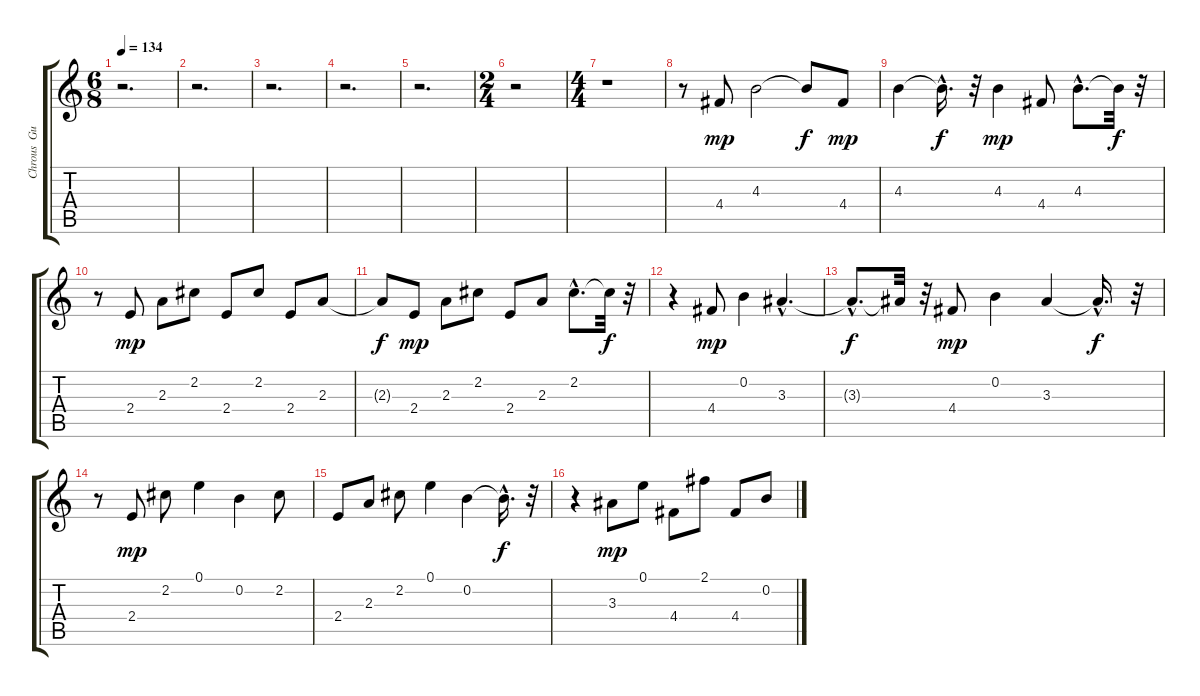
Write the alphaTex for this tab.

\track ("Chrous  Guitar 1" "Chrous  Gu") {instrument electricguitarclean}
\staff {score tabs}
\tuning (E4 B3 G3 D3 A2 E2) {hide}
\ts (6 8)
\tempo 134
\clef g2
\ks c
r.2{d dy mp} |
r.2{d} |
r.2{d} |
r.2{d} |
r.2{d} |
\ts (2 4)
r.2 |
\ts (4 4)
r.1 |
r.8 4.4.8{instrument electricguitarclean} 4.3.2 4.3{t}.8{dy f} 4.4.8{dy mp} |
4.3.4 4.3{hac t}.16{d dy f} r.32 4.3.4{dy mp} 4.4.8 4.3{hac}.8{d} 4.3{t}.32{dy f} r.32 |
r.8 2.4.8{dy mp} 2.3.8 2.2.8 2.4.8 2.2.8 2.4.8 2.3.8 |
2.3{t}.8{dy f} 2.4.8{dy mp} 2.3.8 2.2.8 2.4.8 2.3.8 2.2{hac}.8{d} 2.2{t}.32{dy f} r.32 |
r.4 4.4.8{dy mp} 0.2.4 3.3{hac}.4{d} |
3.3{hac t}.8{d dy f} 3.3{t}.32 r.32 4.4.8{dy mp} 0.2.4 3.3.4 3.3{hac t}.16{d dy f} r.32 |
r.8 2.4.8{dy mp} 2.2.8 0.1.4 0.2.4 2.2.8 |
2.4.8 2.3.8 2.2.8 0.1.4 0.2.4 0.2{hac t}.16{d dy f} r.32 |
r.4 3.3.8{dy mp} 0.1.8 4.4.8 2.1.8 4.4.8 0.2.8
